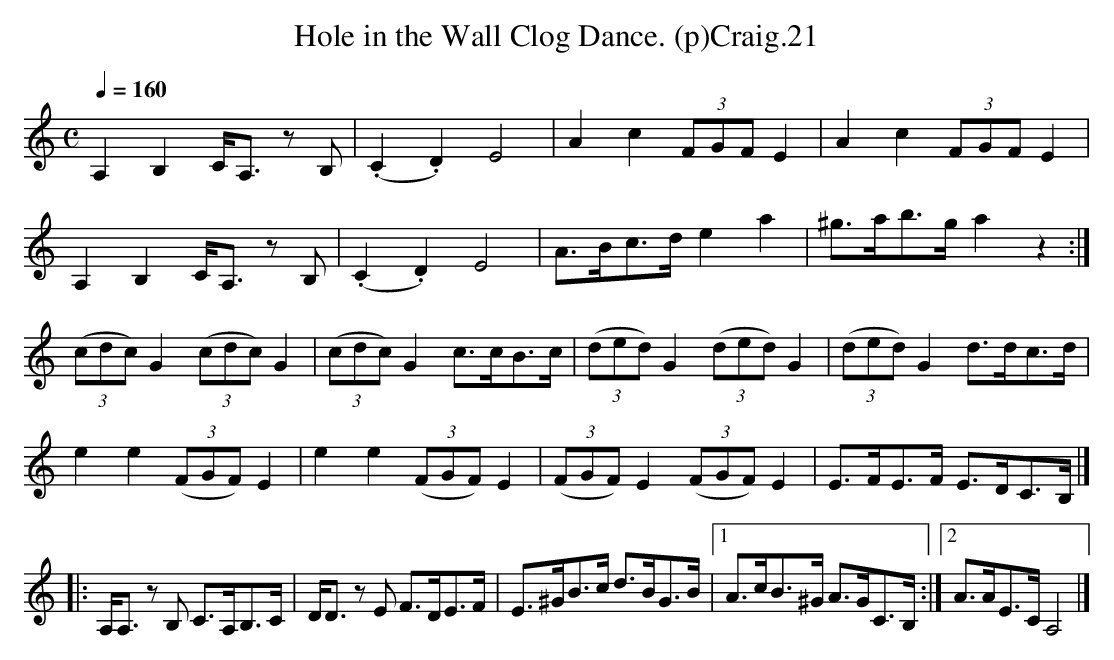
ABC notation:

X:1
T:Hole in the Wall Clog Dance. (p)Craig.21
M:C
L:1/8
Q:1/4=160
K:Am
A,2B,2 C<A, z B,|(.C2.D2) E4|A2c2 (3FGF E2|A2c2 (3FGF E2|
A,2B,2 C<A, z B,|(.C2.D2) E4|A>Bc>d e2a2|^g>ab>g a2 z2:|
((3cdc) G2 ((3cdc) G2|((3cdc) G2 c>cB>c|((3ded) G2 ((3ded) G2|((3ded) G2 d>dc>d|
e2e2 ((3FGF) E2|e2e2 ((3FGF) E2|((3FGF) E2 ((3FGF) E2|E>FE>F E>DC>B,|]
|:A,<A, z B, C>A,B,>C|D<D z E F>DE>F|E>^GB>c d>BG>B|1A>cB>^G A>GC>B,:|2A>AE>C A,4|]
